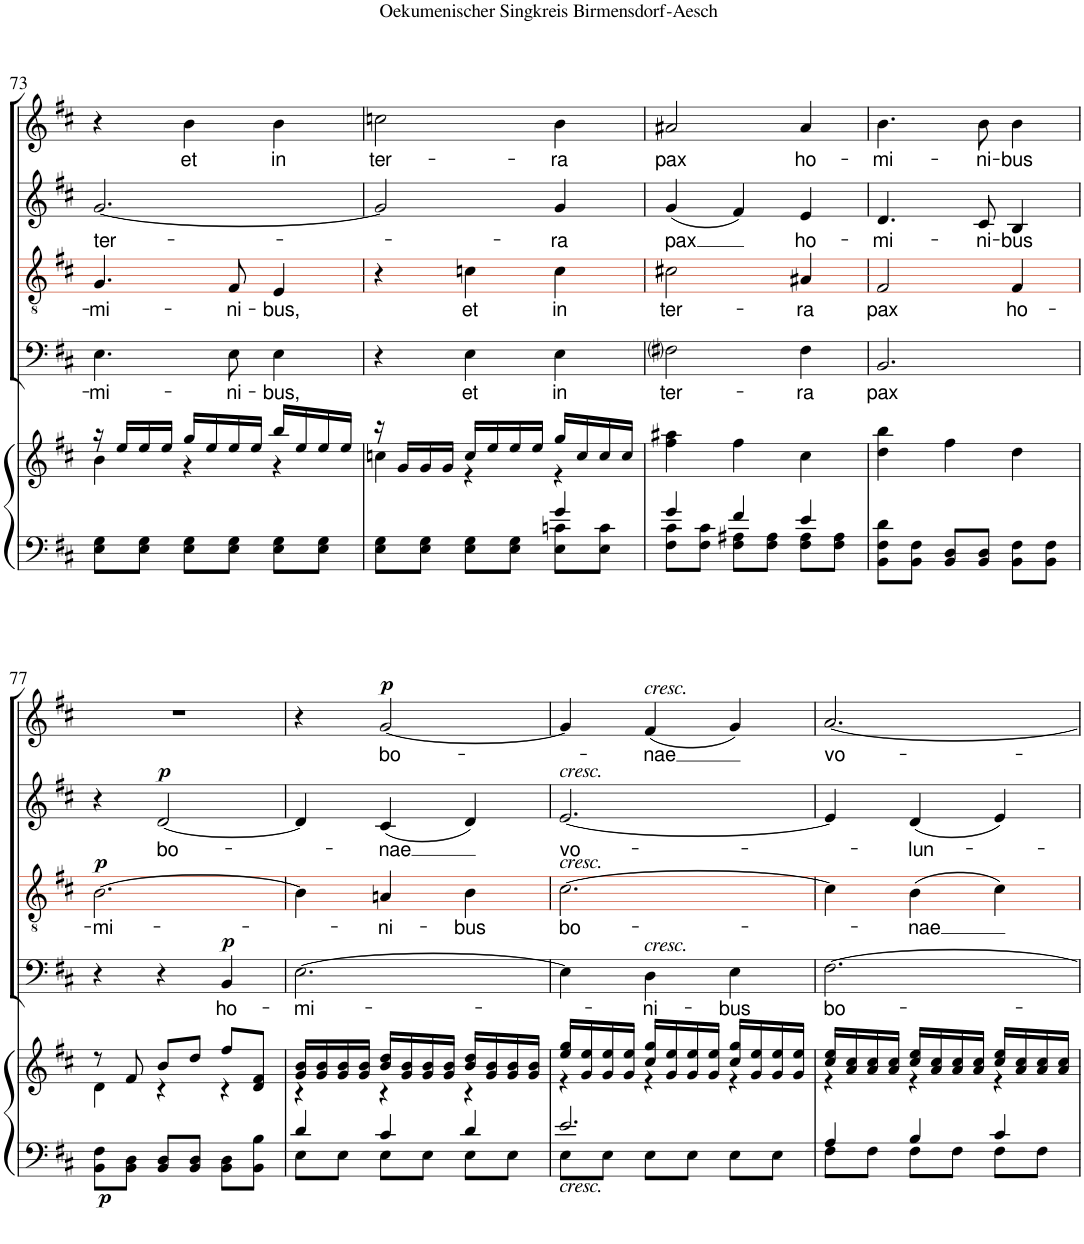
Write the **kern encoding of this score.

**kern	**kern	**dynam	**kern	**text	**dynam	**kern	**text	**dynam	**kern	**text	**dynam	**kern	**text	**dynam
*part5	*part5	*part5	*part4	*part4	*part4	*part3	*part3	*part3	*part2	*part2	*part2	*part1	*part1	*part1
*staff6	*staff5	*staff5/6	*staff4	*staff4	*staff4	*staff3	*staff3	*staff3	*staff2	*staff2	*staff2	*staff1	*staff1	*staff1
*I"Accomp.	*	*	*I"Basso	*	*	*I"Tenore	*	*	*I"Alto	*	*	*I"Soprano	*	*
!!LO:PB:g=z
*clefF4	*clefG2	*	*clefF4	*	*	*clefGv2	*	*	*clefG2	*	*	*clefG2	*	*
*k[f#c#]	*k[f#c#]	*	*k[f#c#]	*	*	*k[f#c#]	*	*	*k[f#c#]	*	*	*k[f#c#]	*	*
*M3/4	*M3/4	*	*M3/4	*	*	*M3/4	*	*	*M3/4	*	*	*M3/4	*	*
=73	=73	=73	=73	=73	=73	=73	=73	=73	=73	=73	=73	=73	=73	=73
*	*^	*	*	*	*	*	*	*	*	*	*	*	*	*
!	!	!	!	!	!LO:LY:b	!	!	!LO:LY:b	!	!	!LO:LY:b	!	!	!	!
8E\ 8G\L	16r	4b\	.	4.E\	-mi-	.	4.G/	-mi-	.	[2.g/	ter-	.	4r	.	.
.	16ee/LL	.	.	.	.	.	.	.	.	.	.	.	.	.	.
8E\ 8G\J	16ee/	.	.	.	.	.	.	.	.	.	.	.	.	.	.
.	16ee/JJ	.	.	.	.	.	.	.	.	.	.	.	.	.	.
!	!	!	!	!	!	!	!	!	!	!	!	!	!	!LO:LY:b	!
8E\ 8G\L	16gg/LL	4r	.	.	.	.	.	.	.	.	.	.	4b\	et	.
.	16ee/	.	.	.	.	.	.	.	.	.	.	.	.	.	.
!	!	!	!	!	!LO:LY:b	!	!	!LO:LY:b	!	!	!	!	!	!	!
8E\ 8G\J	16ee/	.	.	8E\	-ni-	.	8F#/	-ni-	.	.	.	.	.	.	.
.	16ee/JJ	.	.	.	.	.	.	.	.	.	.	.	.	.	.
!	!	!	!	!	!LO:LY:b	!	!	!LO:LY:b	!	!	!	!	!	!LO:LY:b	!
8E\ 8G\L	16bb/LL	4r	.	4E\	-bus,	.	4E/	-bus,	.	.	.	.	4b\	in	.
.	16ee/	.	.	.	.	.	.	.	.	.	.	.	.	.	.
8E\ 8G\J	16ee/	.	.	.	.	.	.	.	.	.	.	.	.	.	.
.	16ee/JJ	.	.	.	.	.	.	.	.	.	.	.	.	.	.
=74	=74	=74	=74	=74	=74	=74	=74	=74	=74	=74	=74	=74	=74	=74	=74
*^	*	*	*	*	*	*	*	*	*	*	*	*	*	*	*
!	!	!	!	!	!	!	!	!	!	!	!	!	!	!	!LO:LY:b	!
8E\ 8G\L	4ryy	16r	4ccn\	.	4r	.	.	4r	.	.	2g/]	.	.	2ccn\	ter-	.
.	.	16g/LL	.	.	.	.	.	.	.	.	.	.	.	.	.	.
8E\ 8G\J	.	16g/	.	.	.	.	.	.	.	.	.	.	.	.	.	.
.	.	16g/JJ	.	.	.	.	.	.	.	.	.	.	.	.	.	.
!	!	!	!	!	!	!LO:LY:b	!	!	!LO:LY:b	!	!	!	!	!	!	!
8E\ 8G\L	4ryy	16cc/LL	4r	.	4E\	et	.	4cn\	et	.	.	.	.	.	.	.
.	.	16ee/	.	.	.	.	.	.	.	.	.	.	.	.	.	.
8E\ 8G\J	.	16ee/	.	.	.	.	.	.	.	.	.	.	.	.	.	.
.	.	16ee/JJ	.	.	.	.	.	.	.	.	.	.	.	.	.	.
!	!	!	!	!	!	!LO:LY:b	!	!	!LO:LY:b	!	!	!LO:LY:b	!	!	!LO:LY:b	!
8E\ 8cn\L	4g/	16gg/LL	4r	.	4E\	in	.	4c\	in	.	4g/	-ra	.	4b\	-ra	.
.	.	16cc/	.	.	.	.	.	.	.	.	.	.	.	.	.	.
8E\ 8c\J	.	16cc/	.	.	.	.	.	.	.	.	.	.	.	.	.	.
.	.	16cc/JJ	.	.	.	.	.	.	.	.	.	.	.	.	.	.
*	*	*v	*v	*	*	*	*	*	*	*	*	*	*	*	*	*
=75	=75	=75	=75	=75	=75	=75	=75	=75	=75	=75	=75	=75	=75	=75	=75
!	!	!	!	!	!LO:LY:b	!	!	!LO:LY:b	!	!	!LO:LY:b	!	!	!LO:LY:b	!
8F#\ 8c#\L	4g/	4ff#\ 4aa#X\	.	2F#i\	ter-	.	2c#X\	ter-	.	(4g/	pax	.	2a#X/	pax	.
8F#\ 8c#\J	.	.	.	.	.	.	.	.	.	.	.	.	.	.	.
8F#\ 8A#X\L	4f#/	4ff#\	.	.	.	.	.	.	.	4f#/)	.	.	.	.	.
8F#\ 8A#\J	.	.	.	.	.	.	.	.	.	.	.	.	.	.	.
!	!	!	!	!	!LO:LY:b	!	!	!LO:LY:b	!	!	!LO:LY:b	!	!	!LO:LY:b	!
8F#\ 8A#\L	4e/	4cc#\	.	4F#\	-ra	.	4A#X/	-ra	.	4e/	ho-	.	4a#/	ho-	.
8F#\ 8A#\J	.	.	.	.	.	.	.	.	.	.	.	.	.	.	.
*v	*v	*	*	*	*	*	*	*	*	*	*	*	*	*	*
=76	=76	=76	=76	=76	=76	=76	=76	=76	=76	=76	=76	=76	=76	=76
!	!	!	!	!LO:LY:b	!	!	!LO:LY:b	!	!	!LO:LY:b	!	!	!LO:LY:b	!
8BB\ 8F#\ 8d\L	4dd\ 4bb\	.	2.BB/	pax	.	2F#/	pax	.	4.d/	-mi-	.	4.b\	-mi-	.
8BB\ 8F#\J	.	.	.	.	.	.	.	.	.	.	.	.	.	.
8BB/ 8D/L	4ff#\	.	.	.	.	.	.	.	.	.	.	.	.	.
!	!	!	!	!	!	!	!	!	!	!LO:LY:b	!	!	!LO:LY:b	!
8BB/ 8D/J	.	.	.	.	.	.	.	.	8c#/	-ni-	.	8b\	-ni-	.
!	!	!	!	!	!	!	!LO:LY:b	!	!	!LO:LY:b	!	!	!LO:LY:b	!
8BB\ 8F#\L	4dd\	.	.	.	.	4F#/	ho-	.	4B/	-bus	.	4b\	-bus	.
8BB\ 8F#\J	.	.	.	.	.	.	.	.	.	.	.	.	.	.
!!LO:LB:g=z
=77	=77	=77	=77	=77	=77	=77	=77	=77	=77	=77	=77	=77	=77	=77
*	*^	*	*	*	*	*	*	*	*	*	*	*	*	*
!	!	!	!LO:DY:b=2	!	!	!	!	!LO:LY:b	!LO:DY:a	!	!	!	!	!	!
8BB\ 8F#\L	8r	4d\	p	4r	.	.	[2.B\	-mi-	p	4r	.	.	2.r	.	.
8BB\ 8D\J	8f#/	.	.	.	.	.	.	.	.	.	.	.	.	.	.
!	!	!	!	!	!	!	!	!	!	!	!LO:LY:b	!LO:DY:a	!	!	!
8BB/ 8D/L	8b/L	4r	.	4r	.	.	.	.	.	[2d/	bo-	p	.	.	.
8BB/ 8D/J	8dd/J	.	.	.	.	.	.	.	.	.	.	.	.	.	.
!	!	!	!	!	!LO:LY:b	!LO:DY:a	!	!	!	!	!	!	!	!	!
8BB\ 8D\L	8ff#/L	4r	.	4BB/	ho-	p	.	.	.	.	.	.	.	.	.
8BB\ 8B\J	8d/ 8f#/J	.	.	.	.	.	.	.	.	.	.	.	.	.	.
=78	=78	=78	=78	=78	=78	=78	=78	=78	=78	=78	=78	=78	=78	=78	=78
*^	*	*	*	*	*	*	*	*	*	*	*	*	*	*	*
!	!	!	!	!	!	!LO:LY:b	!	!	!	!	!	!	!	!	!	!
8E\L	4d/	16g/ 16b/LL	4r	.	[2.E\	-mi-	.	4B\]	.	.	4d/]	.	.	4r	.	.
.	.	16g/ 16b/	.	.	.	.	.	.	.	.	.	.	.	.	.	.
8E\J	.	16g/ 16b/	.	.	.	.	.	.	.	.	.	.	.	.	.	.
.	.	16g/ 16b/JJ	.	.	.	.	.	.	.	.	.	.	.	.	.	.
!	!	!	!	!	!	!	!	!	!LO:LY:b	!	!	!LO:LY:b	!	!	!LO:LY:b	!LO:DY:a
8E\L	4c#/	16b/ 16dd/LL	4r	.	.	.	.	4An/	-ni-	.	(4c#/	-nae	.	[2g/	bo-	p
.	.	16g/ 16b/	.	.	.	.	.	.	.	.	.	.	.	.	.	.
8E\J	.	16g/ 16b/	.	.	.	.	.	.	.	.	.	.	.	.	.	.
.	.	16g/ 16b/JJ	.	.	.	.	.	.	.	.	.	.	.	.	.	.
!	!	!	!	!	!	!	!	!	!LO:LY:b	!	!	!	!	!	!	!
8E\L	4d/	16b/ 16dd/LL	4r	.	.	.	.	4B\	-bus	.	4d/)	.	.	.	.	.
.	.	16g/ 16b/	.	.	.	.	.	.	.	.	.	.	.	.	.	.
8E\J	.	16g/ 16b/	.	.	.	.	.	.	.	.	.	.	.	.	.	.
.	.	16g/ 16b/JJ	.	.	.	.	.	.	.	.	.	.	.	.	.	.
=79	=79	=79	=79	=79	=79	=79	=79	=79	=79	=79	=79	=79	=79	=79	=79	=79
!	!	!	!	!	!	!	!	!	!	!	!LO:TX:a:i:t=cresc.	!	!	!	!	!
!	!	!	!	!	!	!	!	!LO:TX:a:i:t=cresc.	!	!	!	!	!	!	!	!
!LO:TX:b:i:t=cresc.	!	!	!	!	!	!	!	!	!	!	!	!	!	!	!	!
!	!	!	!	!	!	!	!	!	!LO:LY:b	!	!	!LO:LY:b	!	!	!	!
8E\L	2.e/	16ee/ 16gg/LL	4r	.	4E\]	.	.	[2.c#\	bo-	.	[2.e/	vo-	.	4g/]	.	.
.	.	16g/ 16ee/	.	.	.	.	.	.	.	.	.	.	.	.	.	.
8E\J	.	16g/ 16ee/	.	.	.	.	.	.	.	.	.	.	.	.	.	.
.	.	16g/ 16ee/JJ	.	.	.	.	.	.	.	.	.	.	.	.	.	.
!	!	!	!	!	!	!	!	!	!	!	!	!	!	!LO:TX:a:i:t=cresc.	!	!
!	!	!	!	!	!LO:TX:a:i:t=cresc.	!	!	!	!	!	!	!	!	!	!	!
!	!	!	!	!	!	!LO:LY:b	!	!	!	!	!	!	!	!	!LO:LY:b	!
8E\L	.	16cc#/ 16gg/LL	4r	.	4D\	-ni-	.	.	.	.	.	.	.	(4f#/	-nae	.
.	.	16g/ 16ee/	.	.	.	.	.	.	.	.	.	.	.	.	.	.
8E\J	.	16g/ 16ee/	.	.	.	.	.	.	.	.	.	.	.	.	.	.
.	.	16g/ 16ee/JJ	.	.	.	.	.	.	.	.	.	.	.	.	.	.
!	!	!	!	!	!	!LO:LY:b	!	!	!	!	!	!	!	!	!	!
8E\L	.	16cc#/ 16gg/LL	4r	.	4E\	-bus	.	.	.	.	.	.	.	4g/)	.	.
.	.	16g/ 16ee/	.	.	.	.	.	.	.	.	.	.	.	.	.	.
8E\J	.	16g/ 16ee/	.	.	.	.	.	.	.	.	.	.	.	.	.	.
.	.	16g/ 16ee/JJ	.	.	.	.	.	.	.	.	.	.	.	.	.	.
=80	=80	=80	=80	=80	=80	=80	=80	=80	=80	=80	=80	=80	=80	=80	=80	=80
!	!	!	!	!	!	!LO:LY:b	!	!	!	!	!	!	!	!	!LO:LY:b	!
8F#\L	4A/	16cc#/ 16ee/LL	4r	.	[2.F#\	bo-	.	4c#\]	.	.	4e/]	.	.	[2.a/	vo-	.
.	.	16a/ 16cc#/	.	.	.	.	.	.	.	.	.	.	.	.	.	.
8F#\J	.	16a/ 16cc#/	.	.	.	.	.	.	.	.	.	.	.	.	.	.
.	.	16a/ 16cc#/JJ	.	.	.	.	.	.	.	.	.	.	.	.	.	.
!	!	!	!	!	!	!	!	!	!LO:LY:b	!	!	!LO:LY:b	!	!	!	!
8F#\L	4B/	16cc#/ 16ee/LL	4r	.	.	.	.	(4B\	-nae	.	(4d/	lun-	.	.	.	.
.	.	16a/ 16cc#/	.	.	.	.	.	.	.	.	.	.	.	.	.	.
8F#\J	.	16a/ 16cc#/	.	.	.	.	.	.	.	.	.	.	.	.	.	.
.	.	16a/ 16cc#/JJ	.	.	.	.	.	.	.	.	.	.	.	.	.	.
8F#\L	4c#/	16cc#/ 16ee/LL	4r	.	.	.	.	4c#\)	.	.	4e/)	.	.	.	.	.
.	.	16a/ 16cc#/	.	.	.	.	.	.	.	.	.	.	.	.	.	.
8F#\J	.	16a/ 16cc#/	.	.	.	.	.	.	.	.	.	.	.	.	.	.
.	.	16a/ 16cc#/JJ	.	.	.	.	.	.	.	.	.	.	.	.	.	.
*v	*v	*	*	*	*	*	*	*	*	*	*	*	*	*	*	*
*	*v	*v	*	*	*	*	*	*	*	*	*	*	*	*	*
=	=	=	=	=	=	=	=	=	=	=	=	=	=	=
*-	*-	*-	*-	*-	*-	*-	*-	*-	*-	*-	*-	*-	*-	*-
